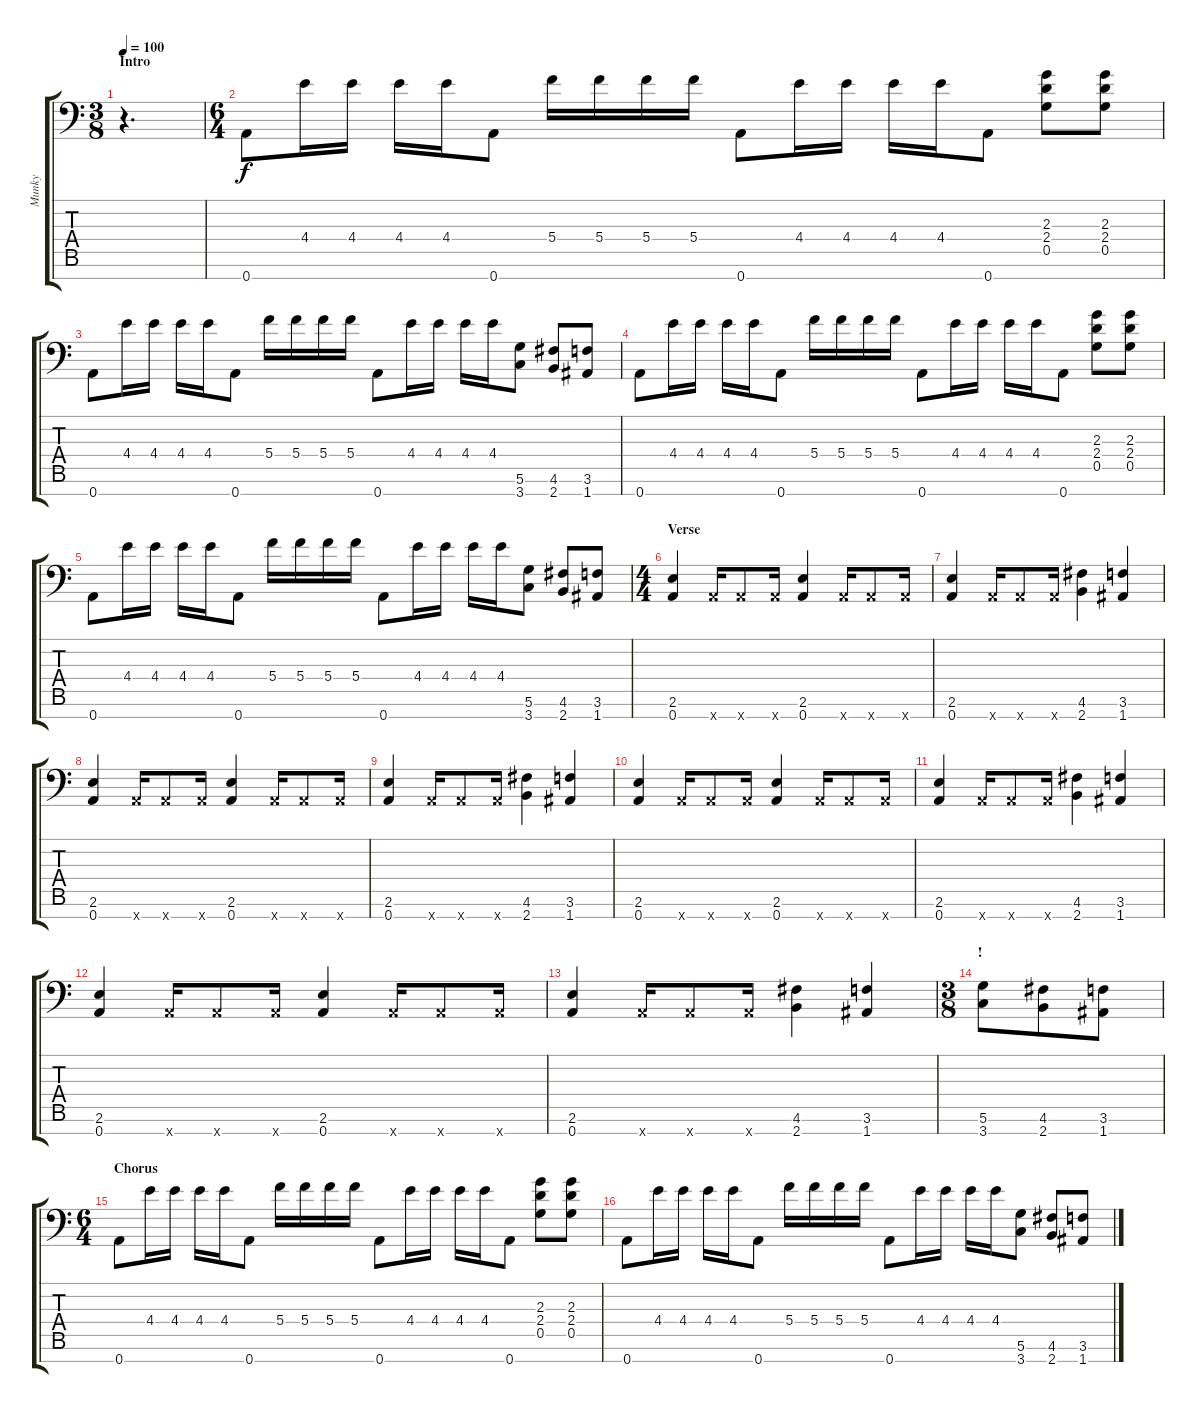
\track ("Munky" "Munky") {instrument overdrivenguitar}
\staff {score tabs}
\tuning (D4 A3 F3 C3 G2 D2 A1) {hide}
\ts (3 8)
\section ("" "Intro")
\tempo 100
\clef f4
\ks c
r.4{d dy f instrument overdrivenguitar} |
\ts (6 4)
0.7.8 4.4.16 4.4.16 4.4.16 4.4.16 0.7.8 5.4.16 5.4.16 5.4.16 5.4.16 0.7.8 4.4.16 4.4.16 4.4.16 4.4.16 0.7.8 (2.3 2.4 0.5).8 (2.3 2.4 0.5).8 |
0.7.8 4.4.16 4.4.16 4.4.16 4.4.16 0.7.8 5.4.16 5.4.16 5.4.16 5.4.16 0.7.8 4.4.16 4.4.16 4.4.16 4.4.16 (5.6 3.7).8 (4.6 2.7).8 (3.6 1.7).8 |
0.7.8 4.4.16 4.4.16 4.4.16 4.4.16 0.7.8 5.4.16 5.4.16 5.4.16 5.4.16 0.7.8 4.4.16 4.4.16 4.4.16 4.4.16 0.7.8 (2.3 2.4 0.5).8 (2.3 2.4 0.5).8 |
0.7.8 4.4.16 4.4.16 4.4.16 4.4.16 0.7.8 5.4.16 5.4.16 5.4.16 5.4.16 0.7.8 4.4.16 4.4.16 4.4.16 4.4.16 (5.6 3.7).8 (4.6 2.7).8 (3.6 1.7).8 |
\ts (4 4)
\section ("" "Verse")
(2.6 0.7).4 0.7{x}.16 0.7{x}.8 0.7{x}.16 (2.6 0.7).4 0.7{x}.16 0.7{x}.8 0.7{x}.16 |
(2.6 0.7).4 0.7{x}.16 0.7{x}.8 0.7{x}.16 (4.6 2.7).4 (3.6 1.7).4 |
(2.6 0.7).4 0.7{x}.16 0.7{x}.8 0.7{x}.16 (2.6 0.7).4 0.7{x}.16 0.7{x}.8 0.7{x}.16 |
(2.6 0.7).4 0.7{x}.16 0.7{x}.8 0.7{x}.16 (4.6 2.7).4 (3.6 1.7).4 |
(2.6 0.7).4 0.7{x}.16 0.7{x}.8 0.7{x}.16 (2.6 0.7).4 0.7{x}.16 0.7{x}.8 0.7{x}.16 |
(2.6 0.7).4 0.7{x}.16 0.7{x}.8 0.7{x}.16 (4.6 2.7).4 (3.6 1.7).4 |
(2.6 0.7).4 0.7{x}.16 0.7{x}.8 0.7{x}.16 (2.6 0.7).4 0.7{x}.16 0.7{x}.8 0.7{x}.16 |
(2.6 0.7).4 0.7{x}.16 0.7{x}.8 0.7{x}.16 (4.6 2.7).4 (3.6 1.7).4 |
\ts (3 8)
\section ("" "!")
(5.6 3.7).8 (4.6 2.7).8 (3.6 1.7).8 |
\ts (6 4)
\section ("" "Chorus")
0.7.8 4.4.16 4.4.16 4.4.16 4.4.16 0.7.8 5.4.16 5.4.16 5.4.16 5.4.16 0.7.8 4.4.16 4.4.16 4.4.16 4.4.16 0.7.8 (2.3 2.4 0.5).8 (2.3 2.4 0.5).8 |
0.7.8 4.4.16 4.4.16 4.4.16 4.4.16 0.7.8 5.4.16 5.4.16 5.4.16 5.4.16 0.7.8 4.4.16 4.4.16 4.4.16 4.4.16 (5.6 3.7).8 (4.6 2.7).8 (3.6 1.7).8
